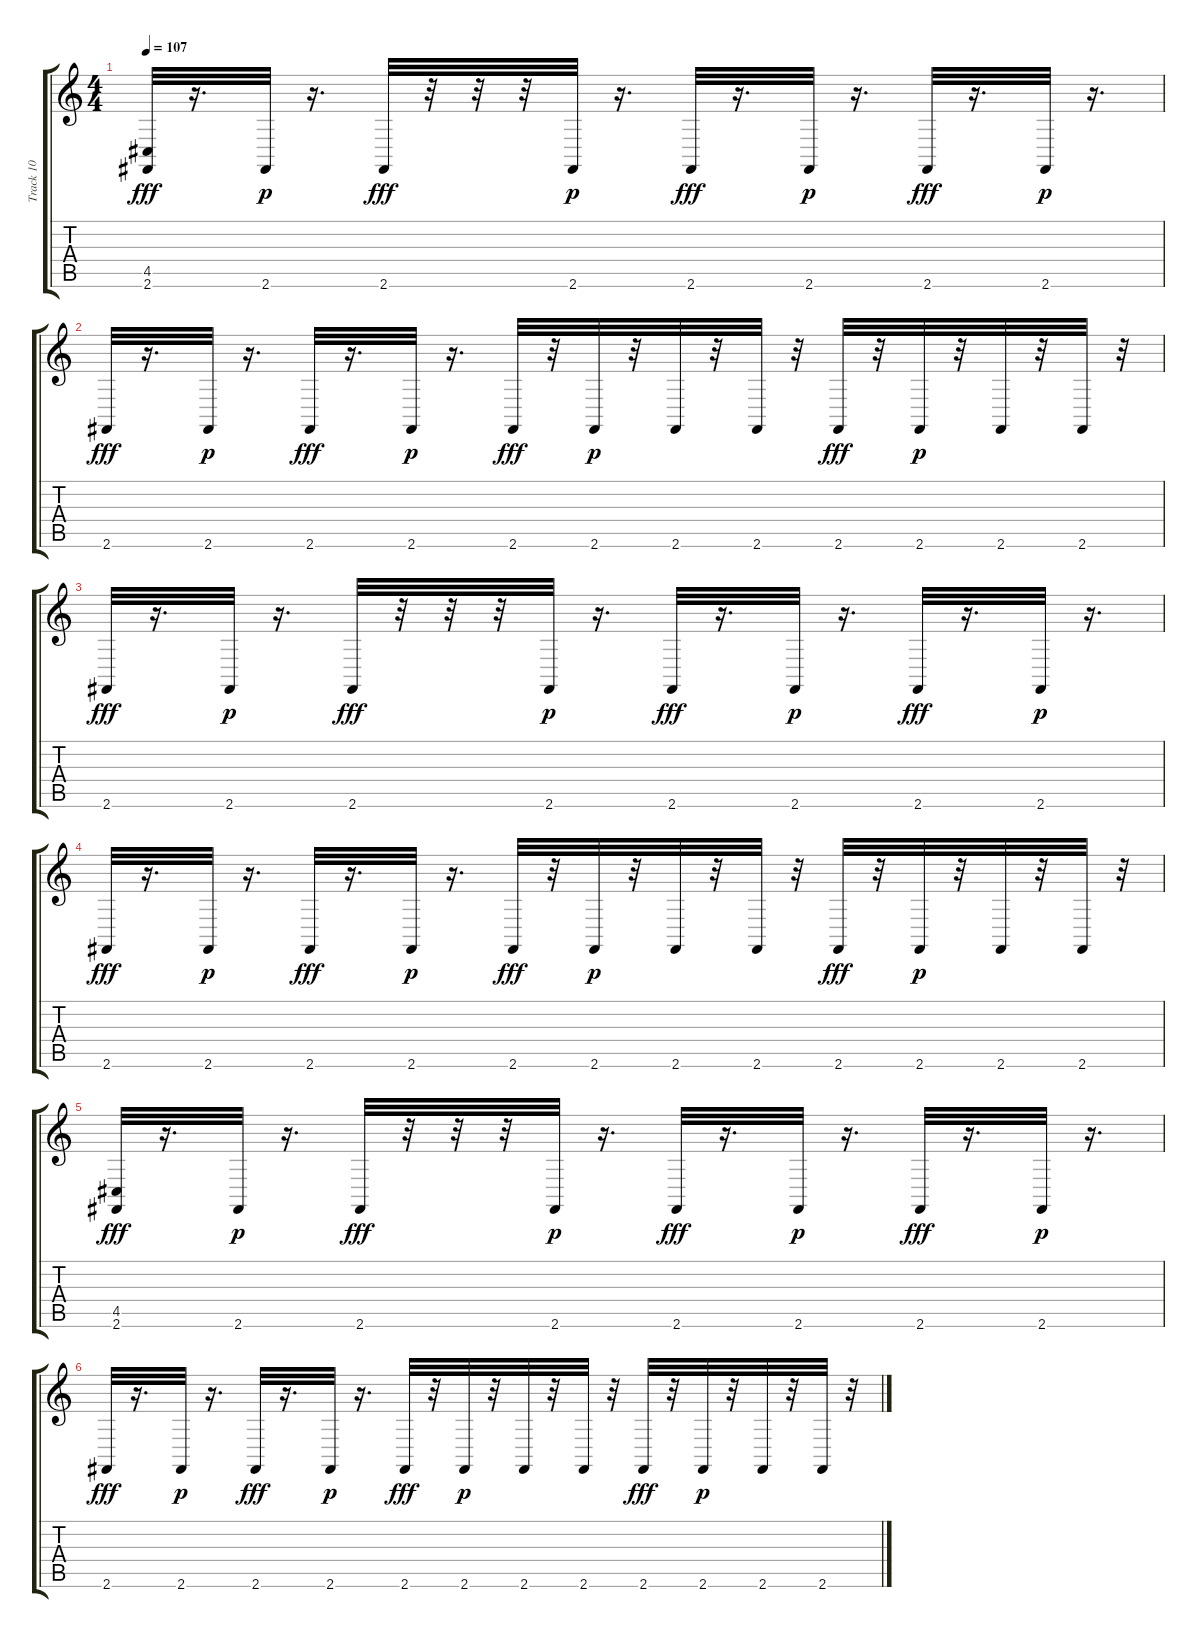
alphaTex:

\track ("Track 10" "Track 10") {instrument synthdrum}
\staff {score tabs}
\tuning (E4 B3 G3 D3 A2 E2) {hide}
\ts (4 4)
\tempo 107
\clef g2
\ks c
(4.5 2.6).32{dy fff} r.16{d} 2.6.32{dy p} r.16{d} 2.6.32{dy fff} r.32 r.32 r.32 2.6.32{dy p} r.16{d} 2.6.32{dy fff} r.16{d} 2.6.32{dy p} r.16{d} 2.6.32{dy fff} r.16{d} 2.6.32{dy p} r.16{d} |
2.6.32{dy fff} r.16{d} 2.6.32{dy p} r.16{d} 2.6.32{dy fff} r.16{d} 2.6.32{dy p} r.16{d} 2.6.32{dy fff} r.32 2.6.32{dy p} r.32 2.6.32 r.32 2.6.32 r.32 2.6.32{dy fff} r.32 2.6.32{dy p} r.32 2.6.32 r.32 2.6.32 r.32 |
2.6.32{dy fff} r.16{d} 2.6.32{dy p} r.16{d} 2.6.32{dy fff} r.32 r.32 r.32 2.6.32{dy p} r.16{d} 2.6.32{dy fff} r.16{d} 2.6.32{dy p} r.16{d} 2.6.32{dy fff} r.16{d} 2.6.32{dy p} r.16{d} |
2.6.32{dy fff} r.16{d} 2.6.32{dy p} r.16{d} 2.6.32{dy fff} r.16{d} 2.6.32{dy p} r.16{d} 2.6.32{dy fff} r.32 2.6.32{dy p} r.32 2.6.32 r.32 2.6.32 r.32 2.6.32{dy fff} r.32 2.6.32{dy p} r.32 2.6.32 r.32 2.6.32 r.32 |
(4.5 2.6).32{dy fff} r.16{d} 2.6.32{dy p} r.16{d} 2.6.32{dy fff} r.32 r.32 r.32 2.6.32{dy p} r.16{d} 2.6.32{dy fff} r.16{d} 2.6.32{dy p} r.16{d} 2.6.32{dy fff} r.16{d} 2.6.32{dy p} r.16{d} |
2.6.32{dy fff} r.16{d} 2.6.32{dy p} r.16{d} 2.6.32{dy fff} r.16{d} 2.6.32{dy p} r.16{d} 2.6.32{dy fff} r.32 2.6.32{dy p} r.32 2.6.32 r.32 2.6.32 r.32 2.6.32{dy fff} r.32 2.6.32{dy p} r.32 2.6.32 r.32 2.6.32 r.32
